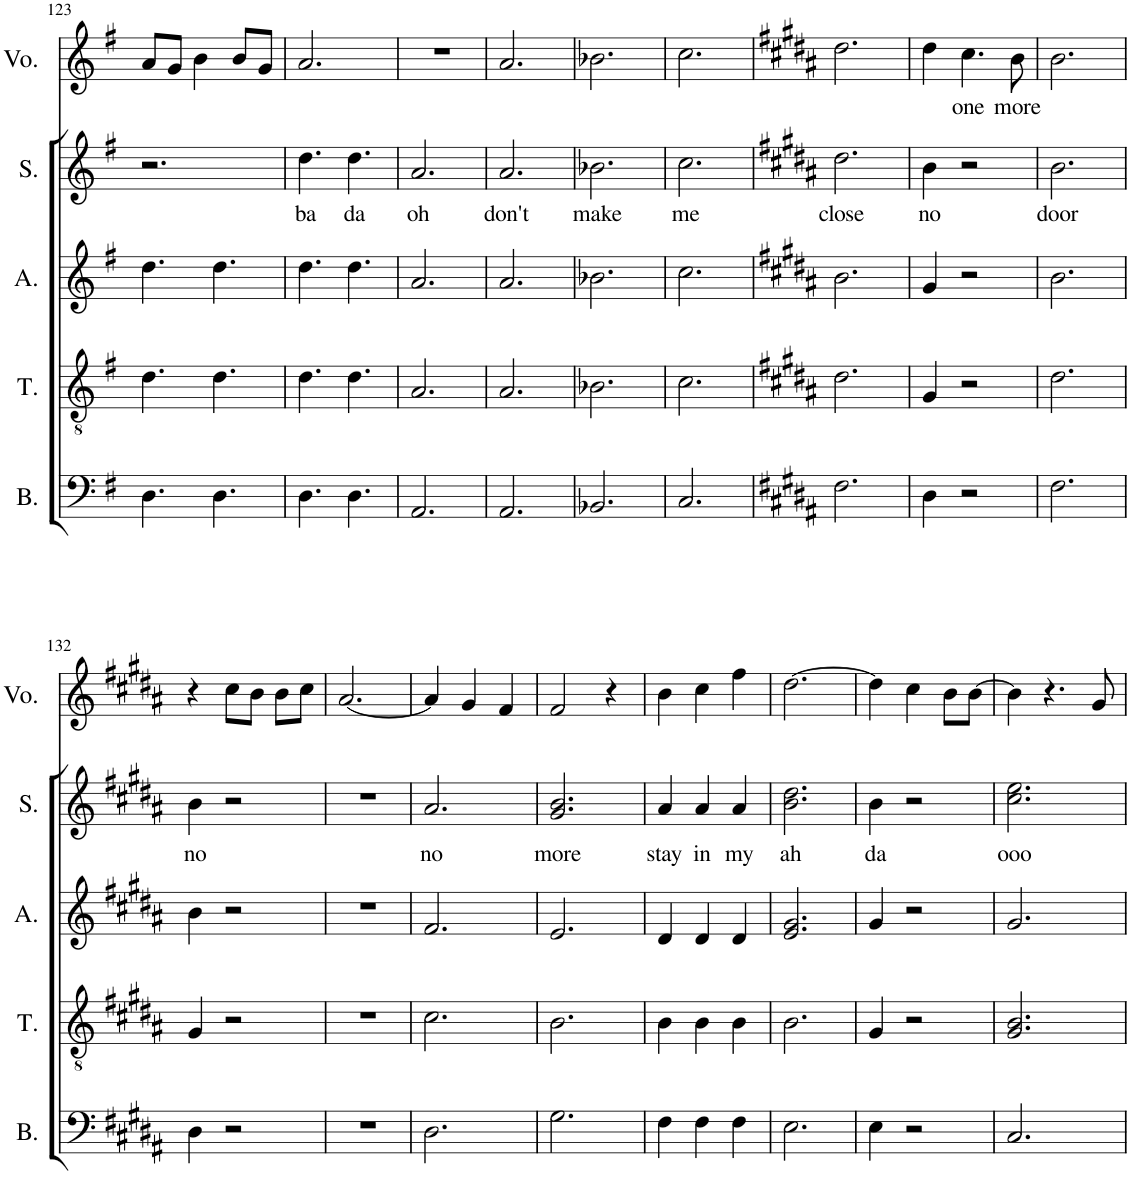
**kern	**kern	**kern	**kern	**text	**kern	**text
*part5	*part4	*part3	*part2	*part2	*part1	*part1
*staff5	*staff4	*staff3	*staff2	*staff2	*staff1	*staff1
*I"Bass	*I"Tenor	*I"Alto	*I"Soprano	*	*I"Voice	*
*I'B.	*I'T.	*I'A.	*I'S.	*	*I'Vo.	*
!!LO:PB:g=z
*clefF4	*clefGv2	*clefG2	*clefG2	*	*clefG2	*
*k[f#]	*k[f#]	*k[f#]	*k[f#]	*	*k[f#]	*
*M3/4	*M3/4	*M3/4	*M3/4	*	*M3/4	*
=123	=123	=123	=123	=123	=123	=123
4.D\	4.d\	4.dd\	2.r	.	8a/L	.
.	.	.	.	.	8g/J	.
.	.	.	.	.	4b\	.
4.D\	4.d\	4.dd\	.	.	.	.
.	.	.	.	.	8b/L	.
.	.	.	.	.	8g/J	.
=124	=124	=124	=124	=124	=124	=124
!	!	!	!	!LO:LY:b	!	!
4.D\	4.d\	4.dd\	4.dd\	ba	2.a/	.
!	!	!	!	!LO:LY:b	!	!
4.D\	4.d\	4.dd\	4.dd\	da	.	.
=125	=125	=125	=125	=125	=125	=125
!	!	!	!	!LO:LY:b	!	!
2.AA/	2.A/	2.a/	2.a/	oh	2.r	.
=126	=126	=126	=126	=126	=126	=126
!	!	!	!	!LO:LY:b	!	!
2.AA/	2.A/	2.a/	2.a/	don't	2.a/	.
=127	=127	=127	=127	=127	=127	=127
!	!	!	!	!LO:LY:b	!	!
2.BB-X/	2.B-X\	2.b-X\	2.b-X\	make	2.b-X\	.
=128	=128	=128	=128	=128	=128	=128
!	!	!	!	!LO:LY:b	!	!
2.C/	2.c\	2.cc\	2.cc\	me	2.cc\	.
=129	=129	=129	=129	=129	=129	=129
*k[f#c#g#d#a#]	*k[f#c#g#d#a#]	*k[f#c#g#d#a#]	*k[f#c#g#d#a#]	*	*k[f#c#g#d#a#]	*
!	!	!	!	!LO:LY:b	!	!
2.F#\	2.d#\	2.b\	2.dd#\	close	2.dd#\	.
=130	=130	=130	=130	=130	=130	=130
!	!	!	!	!LO:LY:b	!	!
4D#\	4G#/	4g#/	4b\	no	4dd#\	.
!	!	!	!	!	!	!LO:LY:b
2r	2r	2r	2r	.	4.cc#\	one
!	!	!	!	!	!	!LO:LY:b
.	.	.	.	.	8b\	more
=131	=131	=131	=131	=131	=131	=131
!	!	!	!	!LO:LY:b	!	!
2.F#\	2.d#\	2.b\	2.b\	door	2.b\	.
!!LO:LB:g=z
=132	=132	=132	=132	=132	=132	=132
!	!	!	!	!LO:LY:b	!	!
4D#\	4G#/	4b\	4b\	no	4r	.
2r	2r	2r	2r	.	8cc#\L	.
.	.	.	.	.	8b\J	.
.	.	.	.	.	8b\L	.
.	.	.	.	.	8cc#\J	.
=133	=133	=133	=133	=133	=133	=133
2.r	2.r	2.r	2.r	.	[2.a#/	.
=134	=134	=134	=134	=134	=134	=134
!	!	!	!	!LO:LY:b	!	!
2.D#\	2.c#\	2.f#/	2.a#/	no	4a#/]	.
.	.	.	.	.	4g#/	.
.	.	.	.	.	4f#/	.
=135	=135	=135	=135	=135	=135	=135
!	!	!	!	!LO:LY:b	!	!
2.G#\	2.B\	2.e/	2.g#/ 2.b/	more	2f#/	.
.	.	.	.	.	4r	.
=136	=136	=136	=136	=136	=136	=136
!	!	!	!	!LO:LY:b	!	!
4F#\	4B\	4d#/	4a#/	stay	4b\	.
!	!	!	!	!LO:LY:b	!	!
4F#\	4B\	4d#/	4a#/	in	4cc#\	.
!	!	!	!	!LO:LY:b	!	!
4F#\	4B\	4d#/	4a#/	my	4ff#\	.
=137	=137	=137	=137	=137	=137	=137
!	!	!	!	!LO:LY:b	!	!
2.E\	2.B\	2.e/ 2.g#/	2.b\ 2.dd#\	ah	[2.dd#\	.
=138	=138	=138	=138	=138	=138	=138
!	!	!	!	!LO:LY:b	!	!
4E\	4G#/	4g#/	4b\	da	4dd#\]	.
2r	2r	2r	2r	.	4cc#\	.
.	.	.	.	.	8b\L	.
.	.	.	.	.	[8b\J	.
=139	=139	=139	=139	=139	=139	=139
!	!	!	!	!LO:LY:b	!	!
2.C#/	2.G#/ 2.B/	2.g#/	2.cc#\ 2.ee\	ooo	4b\]	.
.	.	.	.	.	4.r	.
.	.	.	.	.	8g#/	.
=	=	=	=	=	=	=
*-	*-	*-	*-	*-	*-	*-
